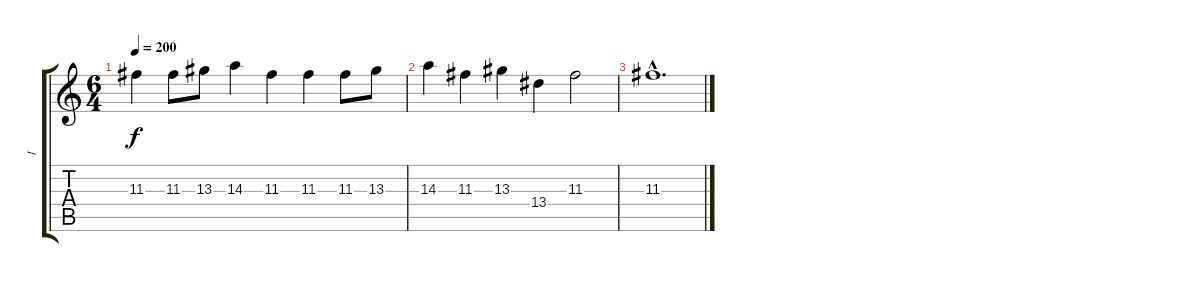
\track ("I" "I") {instrument acousticguitarnylon}
\staff {score tabs}
\tuning (E4 B3 G3 D3 A2 E2) {hide}
\ts (6 4)
\tempo 200
\clef g2
\ks c
11.3.4{dy f} 11.3.8 13.3.8 14.3.4 11.3.4 11.3.4 11.3.8 13.3.8 |
14.3.4 11.3.4 13.3.4 13.4.4 11.3.2 |
11.3{hac}.1{d}
